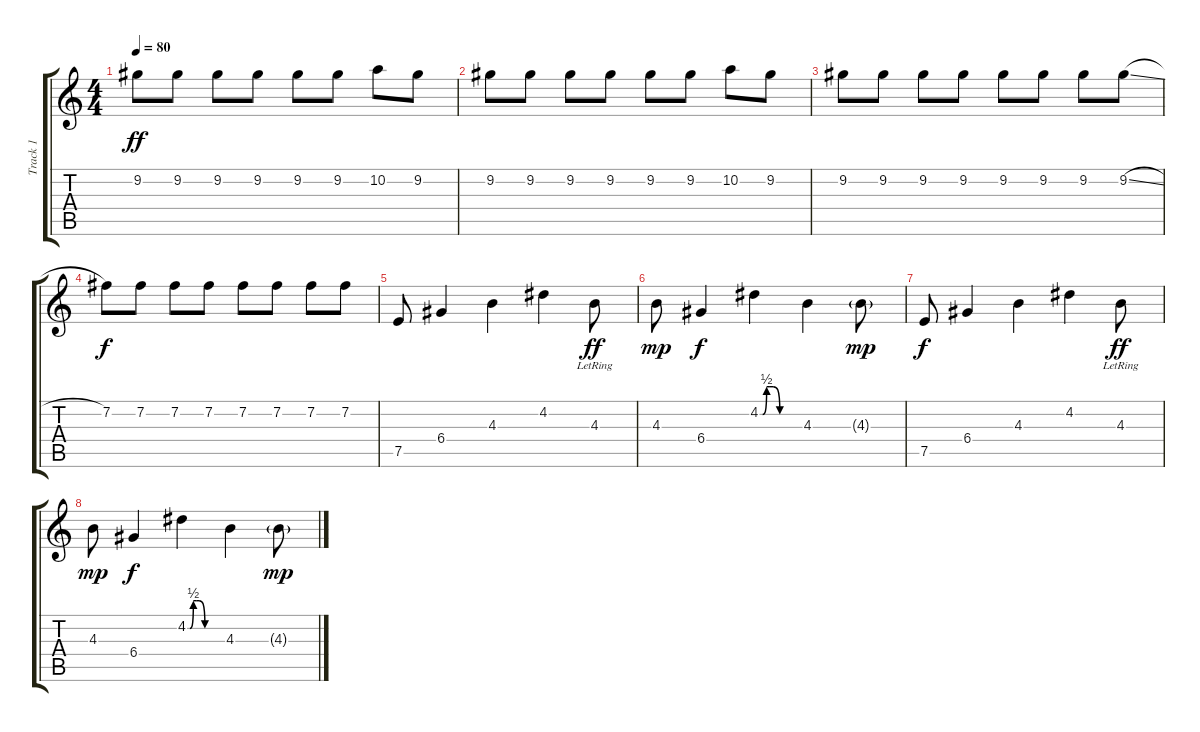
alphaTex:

\track ("Track 1" "Track 1") {instrument acousticguitarsteel}
\staff {score tabs}
\tuning (E4 B3 G3 D3 A2 E2) {hide}
\ts (4 4)
\tempo 80
\clef g2
\ks c
9.2.8{dy ff} 9.2.8 9.2.8 9.2.8 9.2.8 9.2.8 10.2.8 9.2.8 |
9.2.8 9.2.8 9.2.8 9.2.8 9.2.8 9.2.8 10.2.8 9.2.8 |
9.2.8 9.2.8 9.2.8 9.2.8 9.2.8 9.2.8 9.2.8 9.2{sl}.8 |
7.2.8{dy f} 7.2.8 7.2.8 7.2.8 7.2.8 7.2.8 7.2.8 7.2.8 |
7.5.8 6.4.4 4.3.4 4.2.4 4.3{lr}.8{dy ff} |
4.3.8{dy mp} 6.4.4{dy f} 4.2{be (custom 0 0 4 0 10 2 15 2 20 2 30 0 60 0)}.4 4.3.4 4.3{g}.8{dy mp} |
7.5.8{dy f} 6.4.4 4.3.4 4.2.4 4.3{lr}.8{dy ff} |
4.3.8{dy mp} 6.4.4{dy f} 4.2{be (custom 0 0 4 0 10 2 15 2 20 2 30 0 60 0)}.4 4.3.4 4.3{g}.8{dy mp}
